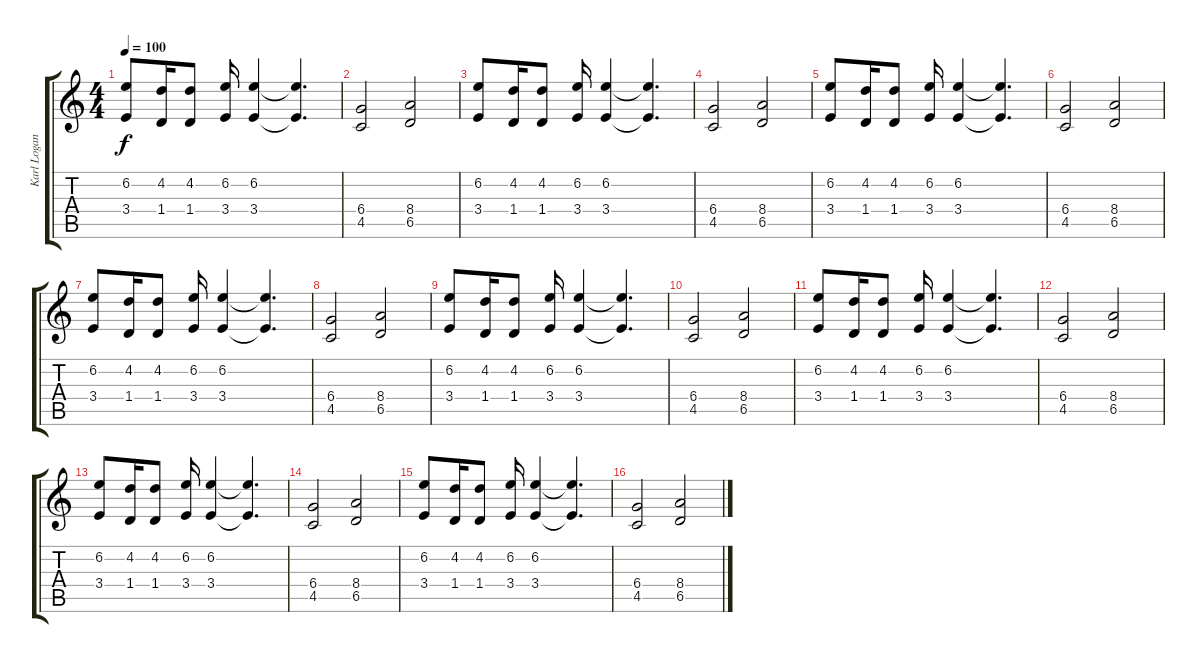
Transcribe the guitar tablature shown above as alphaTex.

\track ("Karl Logan solo" "Karl Logan") {instrument distortionguitar}
\staff {score tabs}
\tuning (Eb4 Bb3 Gb3 Db3 Ab2 Eb2) {hide}
\ts (4 4)
\tempo 100
\clef g2
\ks c
(6.2 3.4).8{dy f} (4.2 1.4).16 (4.2 1.4).8 (6.2 3.4).16 (6.2 3.4).4 (6.2{t} 3.4{t}).4{d} |
(6.4 4.5).2 (8.4 6.5).2 |
(6.2 3.4).8 (4.2 1.4).16 (4.2 1.4).8 (6.2 3.4).16 (6.2 3.4).4 (6.2{t} 3.4{t}).4{d} |
(6.4 4.5).2 (8.4 6.5).2 |
(6.2 3.4).8 (4.2 1.4).16 (4.2 1.4).8 (6.2 3.4).16 (6.2 3.4).4 (6.2{t} 3.4{t}).4{d} |
(6.4 4.5).2 (8.4 6.5).2 |
(6.2 3.4).8 (4.2 1.4).16 (4.2 1.4).8 (6.2 3.4).16 (6.2 3.4).4 (6.2{t} 3.4{t}).4{d} |
(6.4 4.5).2 (8.4 6.5).2 |
(6.2 3.4).8{volume 7} (4.2 1.4).16 (4.2 1.4).8 (6.2 3.4).16 (6.2 3.4).4 (6.2{t} 3.4{t}).4{d} |
(6.4 4.5).2 (8.4 6.5).2 |
(6.2 3.4).8 (4.2 1.4).16 (4.2 1.4).8 (6.2 3.4).16 (6.2 3.4).4 (6.2{t} 3.4{t}).4{d} |
(6.4 4.5).2 (8.4 6.5).2 |
(6.2 3.4).8{volume 0} (4.2 1.4).16 (4.2 1.4).8 (6.2 3.4).16 (6.2 3.4).4 (6.2{t} 3.4{t}).4{d} |
(6.4 4.5).2 (8.4 6.5).2 |
(6.2 3.4).8 (4.2 1.4).16 (4.2 1.4).8 (6.2 3.4).16 (6.2 3.4).4 (6.2{t} 3.4{t}).4{d} |
(6.4 4.5).2 (8.4 6.5).2
